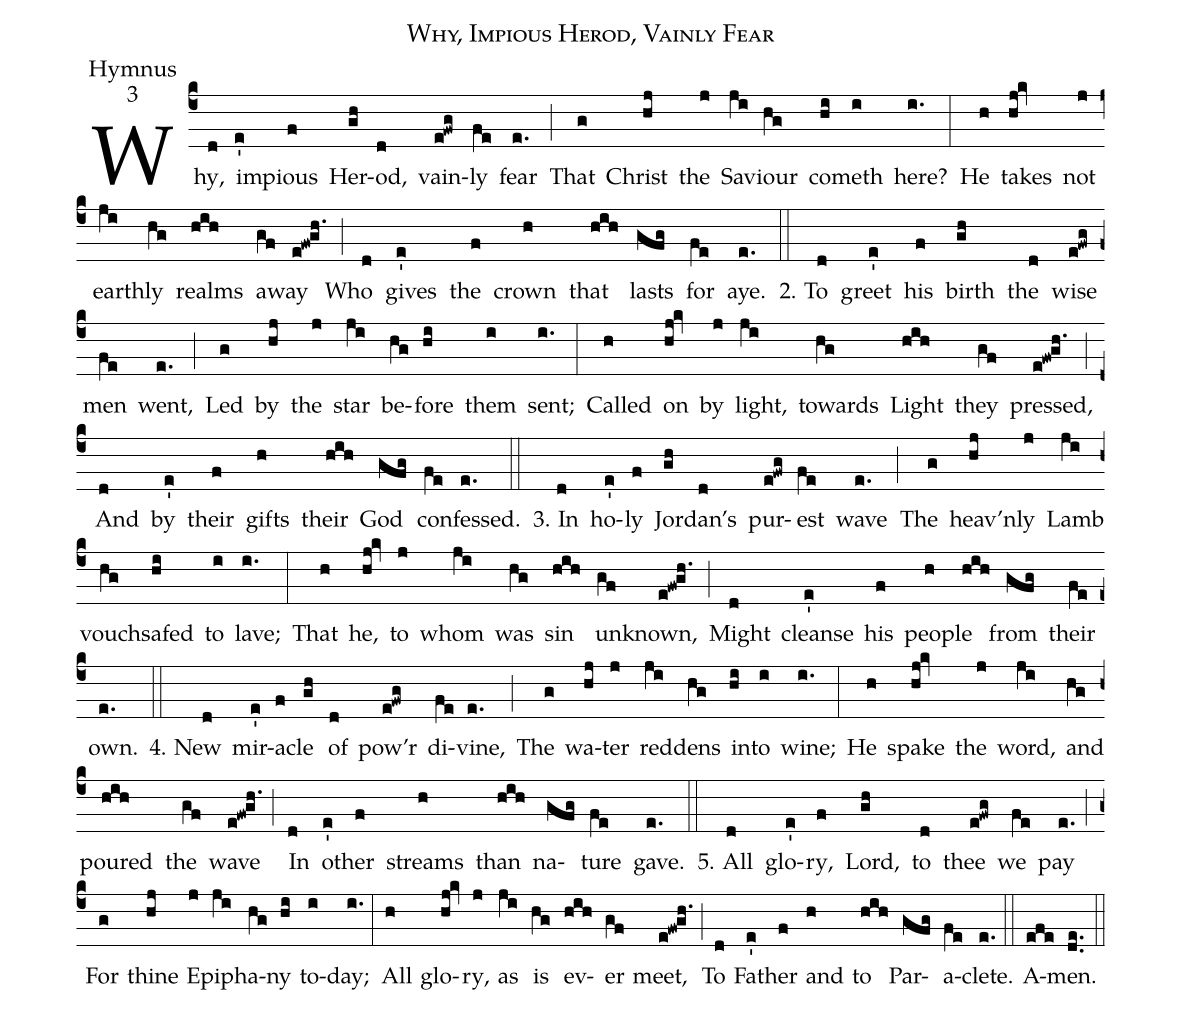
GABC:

name: Why, Impious Herod, Vainly Fear;
office-part: Hymnus;
mode: 3;
%%
(c4)Why,(d) imp(e')ious(f) Her(gh)od,(d) vain(e!fwg)ly(fe) fear(e.) (;)
That(g) Christ(hj) the(j) Sav(ji)iour(hg) com(hi)eth(i) here?(i.) (:)
He(h) takes(hj!kv) not(j) earth(ji)ly(hg) realms(hih) a(gf)way(e!fw!gh.) (;)
Who(d) gives(e') the(f) crown(h) that(hih) lasts(gfg) for(fe) aye.(e.) (::)

2. To(d) greet(e') his(f) birth(gh) the(d) wise(e!fwg) men(fe) went,(e.) (;)
Led(g) by(hj) the(j) star(ji) be(hg)fore(hi) them(i) sent;(i.) (:)
Called(h) on(hj!kv) by(j) light,(ji) towards(hg) Light(hih) they(gf) pressed,(e!fw!gh.) (;)
And(d) by(e') their(f) gifts(h) their(hih) God(gfg) con(fe)fessed.(e.) (::)

3. In(d) ho(e')ly(f) Jor(gh)dan's(d) pur(e!fwg)est(fe) wave(e.) (;)
The(g) heav'n(hj)ly(j) Lamb(ji) vouch(hg)safed(hi) to(i) lave;(i.) (:)
That(h) he,(hj!kv) to(j) whom(ji) was(hg) sin(hih) un(gf)known,(e!fw!gh.) (;)
Might(d) cleanse(e') his(f) peo(h)ple(hih) from(gfg) their(fe) own.(e.) (::)

4. New(d) mir(e')a(f)cle(gh) of(d) pow'r(e!fwg) di(fe)vine,(e.) (;)
The(g) wa(hj)ter(j) red(ji)dens(hg) in(hi)to(i) wine;(i.) (:)
He(h) spake(hj!kv) the(j) word,(ji) and(hg) poured(hih) the(gf) wave(e!fw!gh.) (;)
In(d) oth(e')er(f) streams(h) than(hih) na(gfg)ture(fe) gave.(e.) (::)

5. All(d) glo(e')ry,(f) Lord,(gh) to(d) thee(e!fwg) we(fe) pay(e.) (;)
For(g) thine(hj) E(j)piph(ji)a(hg)ny(hi) to-(i)day;(i.) (:)
All(h) glo(hj!kv)ry,(j) as(ji) is(hg) ev(hih)er(gf) meet,(e!fw!gh.) (;)
To(d) Fa(e')ther(f) and(h) to(hih) Par(gfg)a(fe)clete.(e.) (::)

A(efe)men.(de..) (::)
